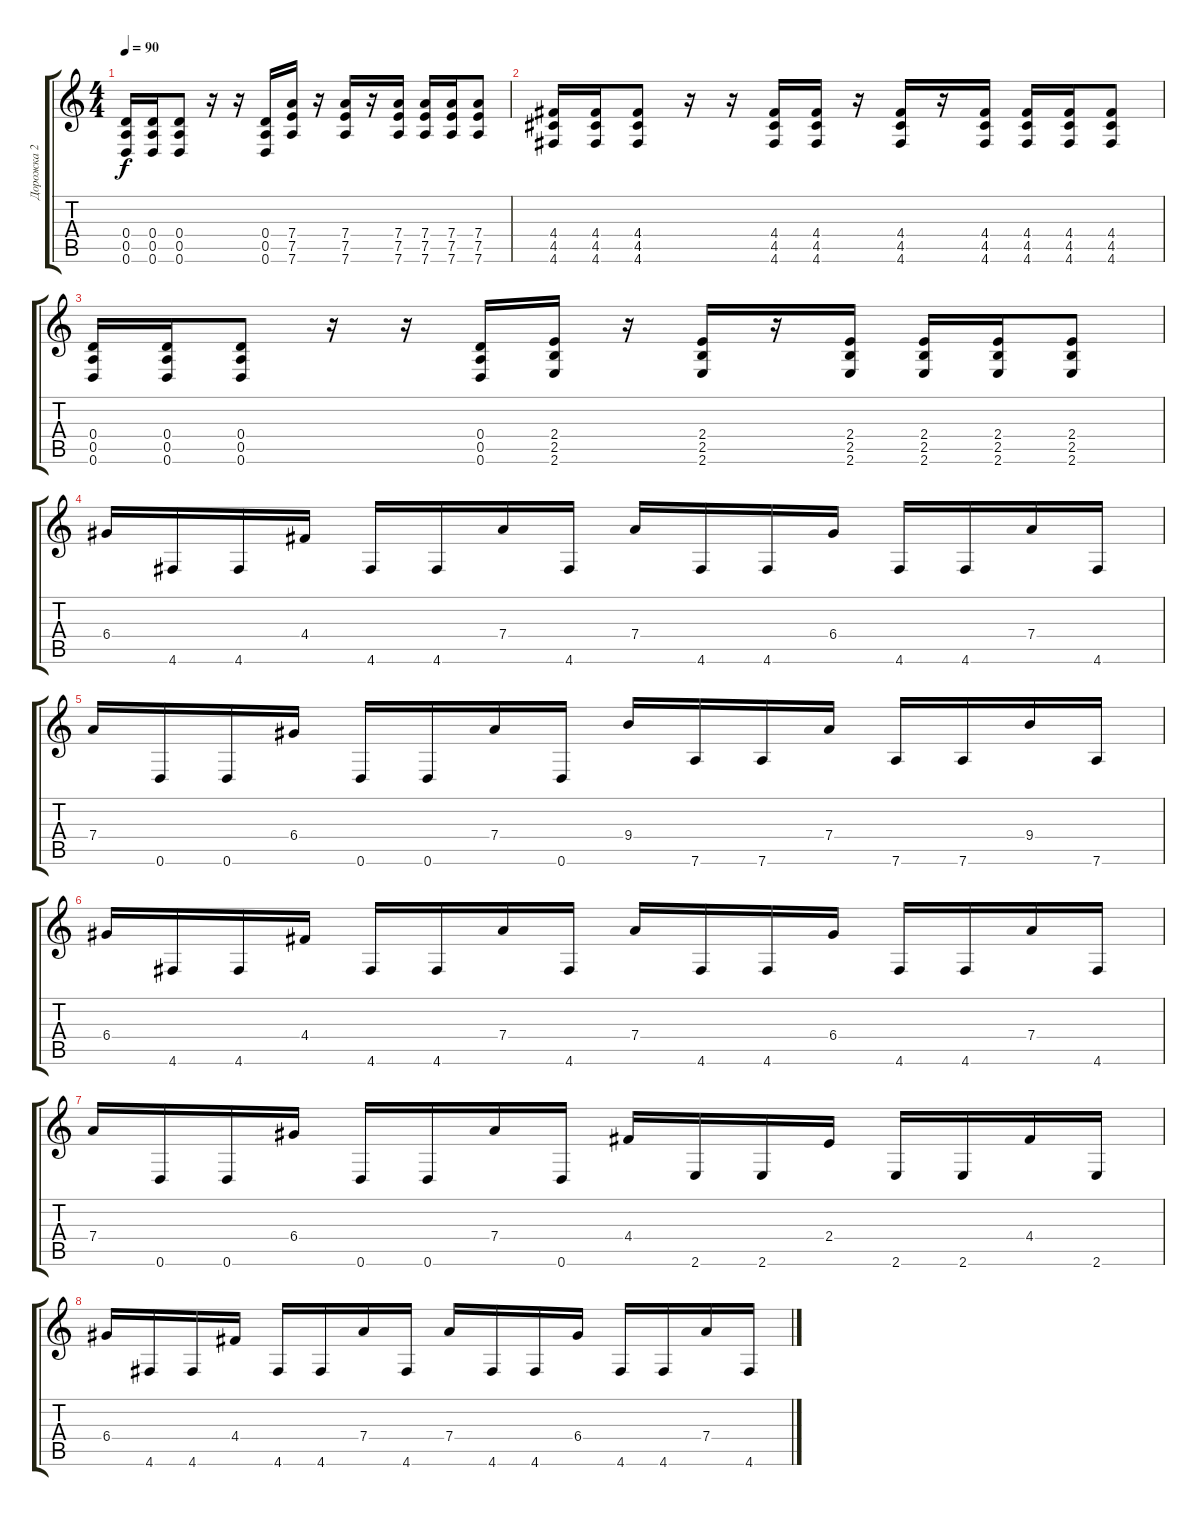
\track ("Дорожка 2" "Дорожка 2") {instrument distortionguitar}
\staff {score tabs}
\tuning (E4 B3 G3 D3 A2 D2) {hide}
\ts (4 4)
\tempo 90
\clef g2
\ks c
(0.4 0.5 0.6).16{dy f} (0.4 0.5 0.6).16 (0.4 0.5 0.6).8 r.16 r.16 (0.4 0.5 0.6).16 (7.4 7.5 7.6).16 r.16 (7.4 7.5 7.6).16 r.16 (7.4 7.5 7.6).16 (7.4 7.5 7.6).16 (7.4 7.5 7.6).16 (7.4 7.5 7.6).8 |
(4.4 4.5 4.6).16 (4.4 4.5 4.6).16 (4.4 4.5 4.6).8 r.16 r.16 (4.4 4.5 4.6).16 (4.4 4.5 4.6).16 r.16 (4.4 4.5 4.6).16 r.16 (4.4 4.5 4.6).16 (4.4 4.5 4.6).16 (4.4 4.5 4.6).16 (4.4 4.5 4.6).8 |
(0.4 0.5 0.6).16 (0.4 0.5 0.6).16 (0.4 0.5 0.6).8 r.16 r.16 (0.4 0.5 0.6).16 (2.4 2.5 2.6).16 r.16 (2.4 2.5 2.6).16 r.16 (2.4 2.5 2.6).16 (2.4 2.5 2.6).16 (2.4 2.5 2.6).16 (2.4 2.5 2.6).8 |
6.4.16 4.6.16 4.6.16 4.4.16 4.6.16 4.6.16 7.4.16 4.6.16 7.4.16 4.6.16 4.6.16 6.4.16 4.6.16 4.6.16 7.4.16 4.6.16 |
7.4.16 0.6.16 0.6.16 6.4.16 0.6.16 0.6.16 7.4.16 0.6.16 9.4.16 7.6.16 7.6.16 7.4.16 7.6.16 7.6.16 9.4.16 7.6.16 |
6.4.16 4.6.16 4.6.16 4.4.16 4.6.16 4.6.16 7.4.16 4.6.16 7.4.16 4.6.16 4.6.16 6.4.16 4.6.16 4.6.16 7.4.16 4.6.16 |
7.4.16 0.6.16 0.6.16 6.4.16 0.6.16 0.6.16 7.4.16 0.6.16 4.4.16 2.6.16 2.6.16 2.4.16 2.6.16 2.6.16 4.4.16 2.6.16 |
6.4.16 4.6.16 4.6.16 4.4.16 4.6.16 4.6.16 7.4.16 4.6.16 7.4.16 4.6.16 4.6.16 6.4.16 4.6.16 4.6.16 7.4.16 4.6.16
